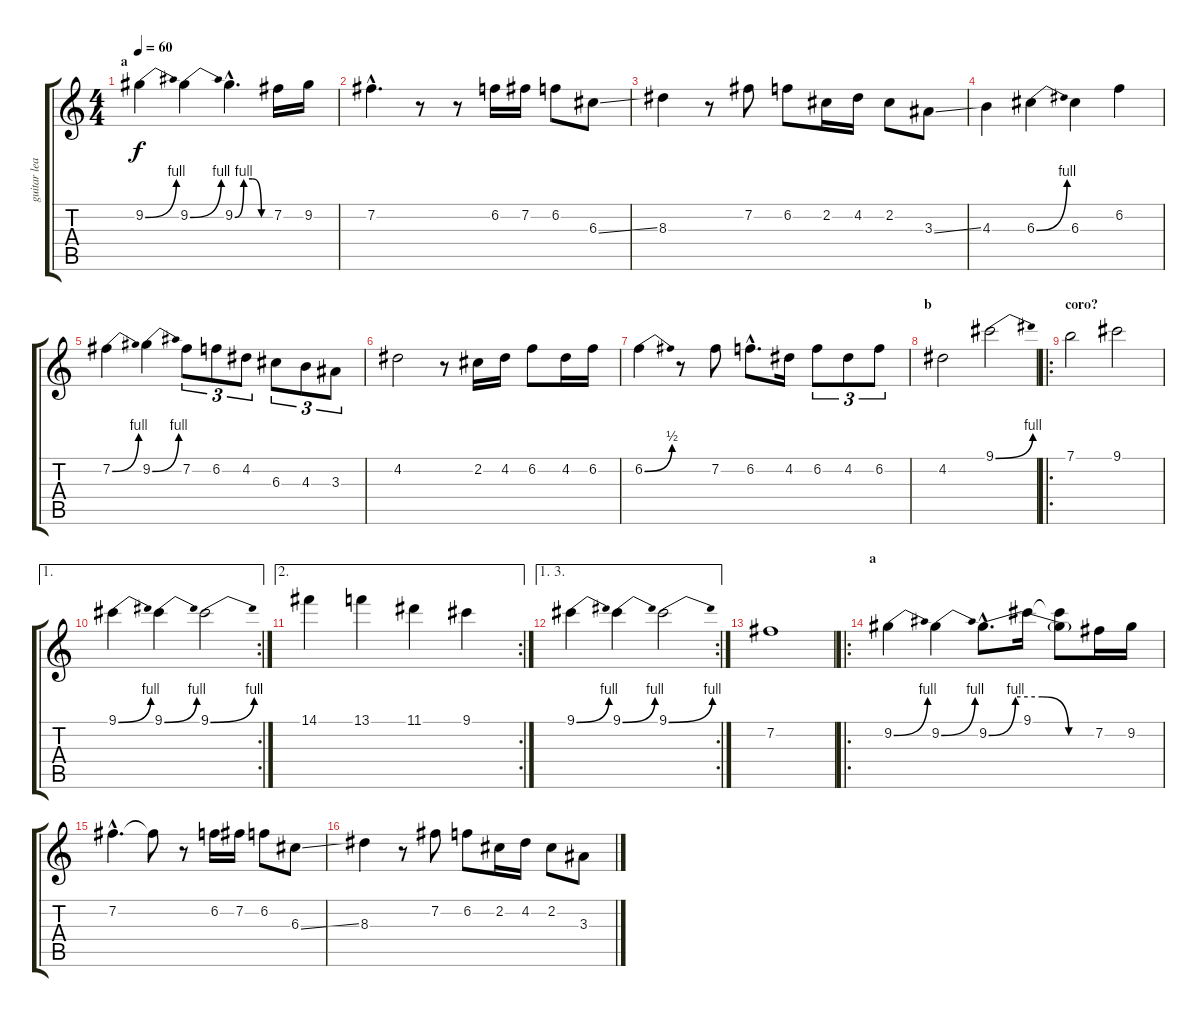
\track ("guitar lead " "guitar lea") {instrument distortionguitar}
\staff {score tabs}
\tuning (E4 B3 G3 D3 A2 E2) {hide}
\ts (4 4)
\section ("" "a")
\tempo 60
\clef g2
\ks c
9.2{be (bend 0 0 60 4)}.4{dy f instrument distortionguitar} 9.2{be (bend 0 0 60 4)}.4 9.2{be (custom 0 0 15 4 30 4 45 0 60 0) hac}.4{d} 7.2.16 9.2.16 |
7.2{hac}.4{d} r.8 r.8 6.2.16 7.2.16 6.2.8 6.3{ss}.8 |
8.3.4 r.8 7.2.8 6.2.8 2.2.16 4.2.16 2.2.8 3.3{ss}.8 |
4.3.4 6.3{be (bend 0 0 60 4)}.4 6.3.4 6.2.4 |
7.2{be (bend 0 0 60 4)}.4 9.2{be (bend 0 0 60 4)}.4 7.2.8{tu (3 2)} 6.2.8{tu (3 2)} 4.2.8{tu (3 2)} 6.3.8{tu (3 2)} 4.3.8{tu (3 2)} 3.3.8{tu (3 2)} |
4.2.2 r.8 2.2.16 4.2.16 6.2.8 4.2.16 6.2.16 |
6.2{be (bend 0 0 60 2)}.4 r.8 7.2.8 6.2{hac}.8{d} 4.2.16 6.2.8{tu (3 2)} 4.2.8{tu (3 2)} 6.2.8{tu (3 2)} |
\section ("" "b")
4.2.2 9.1{be (bend 0 0 60 4)}.2 |
\ro
\section ("" "coro?")
7.1.2 9.1.2 |
\ae 1
\rc 2
9.1{be (bend 0 0 60 4)}.4 9.1{be (bend 0 0 60 4)}.4 9.1{be (bend 0 0 60 4)}.2 |
\ae 2
\rc 2
14.1.4 13.1.4 11.1.4 9.1.4 |
\ae (1 3)
\rc 2
9.1{be (bend 0 0 60 4)}.4 9.1{be (bend 0 0 60 4)}.4 9.1{be (bend 0 0 60 4)}.2 |
7.2.1 |
\ro
\section ("" "a")
9.2{be (bend 0 0 60 4)}.4 9.2{be (bend 0 0 60 4)}.4 9.2{be (custom 0 0 15 4 30 4 45 0 60 0) hac}.8{d} 9.1.16 (9.1{t} 9.2{t}).8 7.2.16 9.2.16 |
7.2{hac}.4{d} 7.2{t}.8 r.8 6.2.16 7.2.16 6.2.8 6.3{ss}.8 |
8.3.4 r.8 7.2.8 6.2.8 2.2.16 4.2.16 2.2.8 3.3{ss}.8
